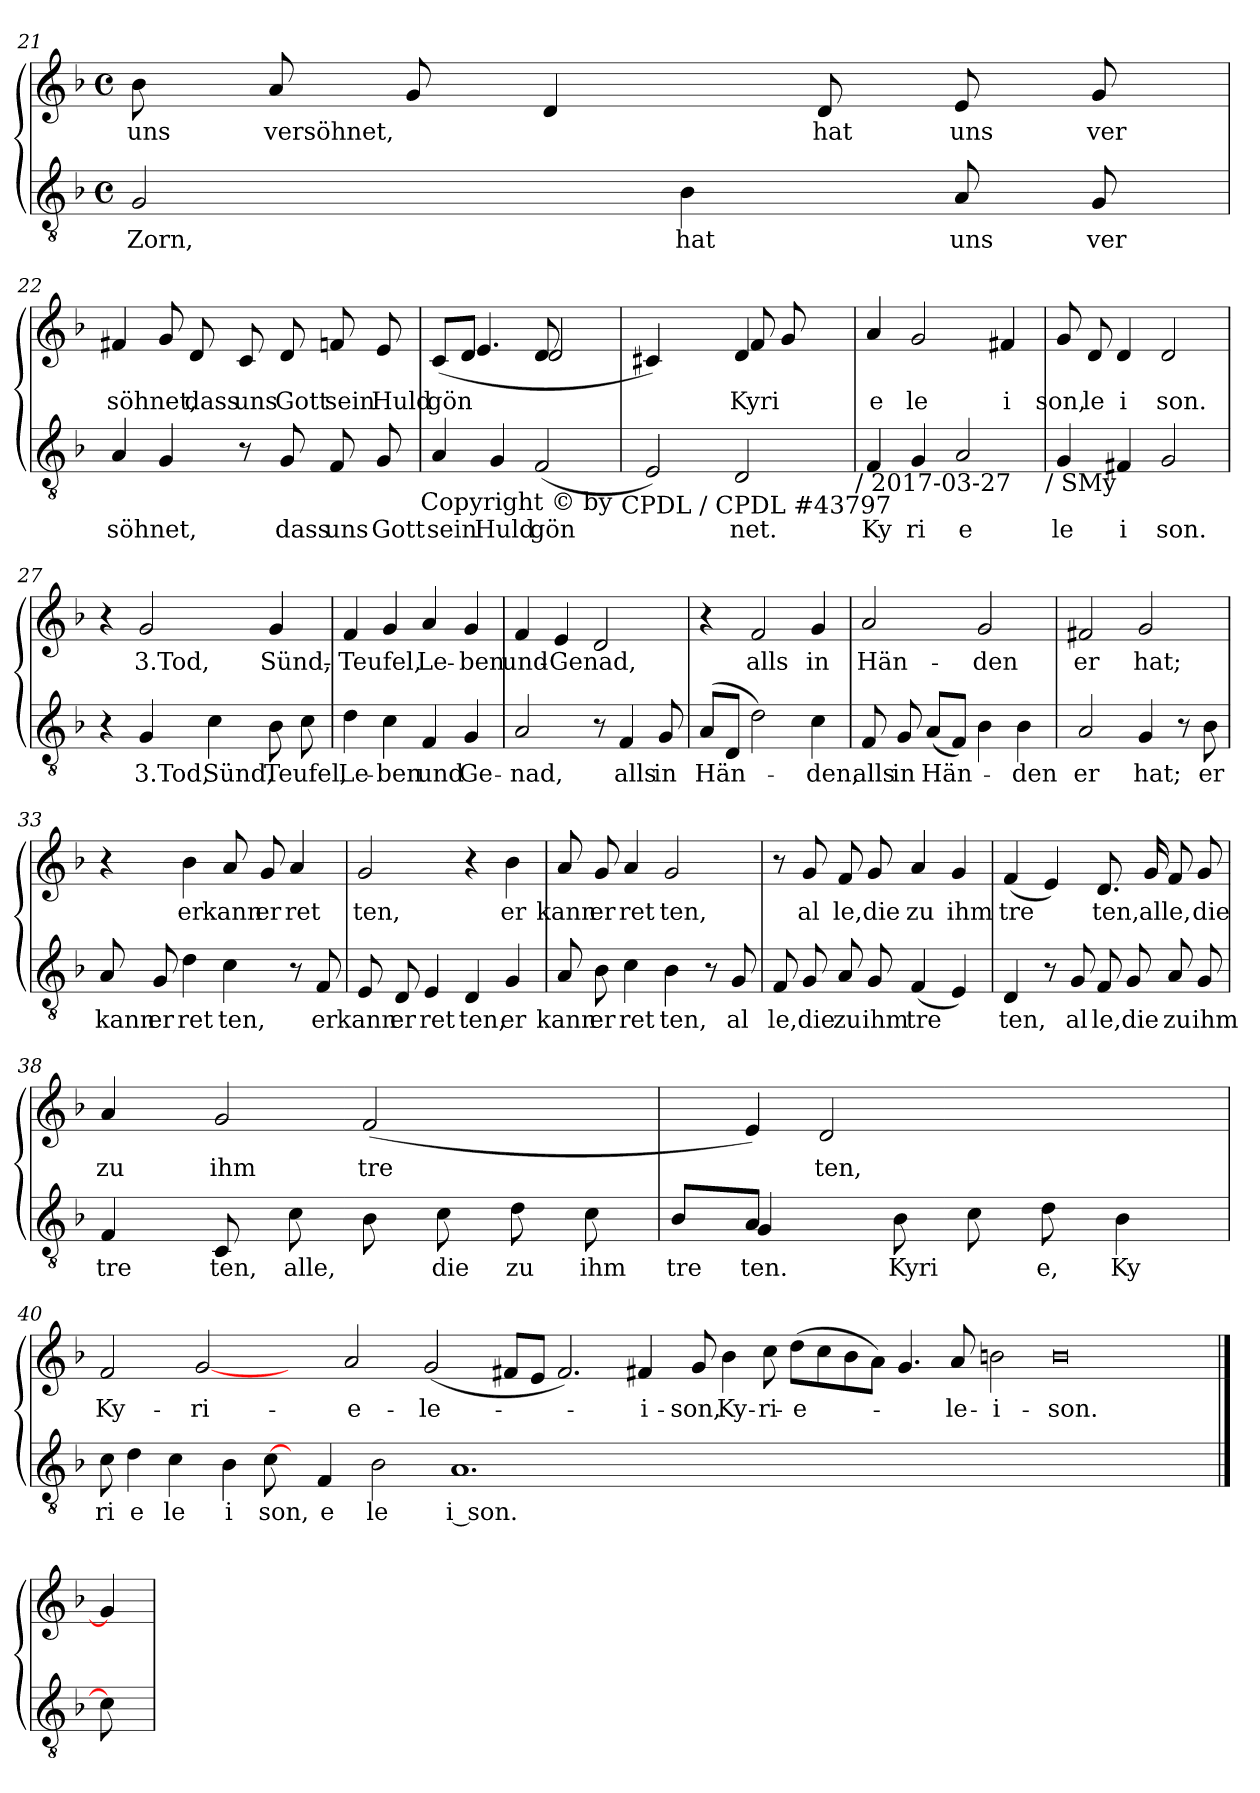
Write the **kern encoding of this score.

**kern	**text	**kern	**text
*part2	*part2	*part1	*part1
*staff2	*staff2	*staff1	*staff1
*clefGv2	*	*clefG2	*
*k[b-]	*	*k[b-]	*
*F:	*	*F:	*
*M4/4	*	*M4/4	*
*met(c)	*	*met(c)	*
=21	=21	=21	=21
!	!LO:LY:b	!	!LO:LY:b
2G/	Zorn,	8b-\	uns
!	!	!	!LO:LY:b
.	.	8a/	versöhnet,
.	.	8g/	.
.	.	4d/	.
!	!LO:LY:b	!	!
4B-\	hat	.	.
!	!	!	!LO:LY:b
.	.	8d/	hat
!	!LO:LY:b	!	!LO:LY:b
8A/	uns	8e/	uns
!	!LO:LY:b	!	!LO:LY:b
8G/	ver	8g/	ver
!!LO:LB:g=z
=22	=22	=22	=22
!	!LO:LY:b	!	!LO:LY:b
4A/	söhnet,	4f#X/	söhnet,
4G/	.	8g/	.
!	!	!	!LO:LY:b
.	.	8d/	dass
!	!	!	!LO:LY:b
8r	.	8c/	uns
!	!LO:LY:b	!	!LO:LY:b
8G/	dass	8d/	Gott
!	!LO:LY:b	!	!LO:LY:b
8F/	uns	8fn/	sein
!	!LO:LY:b	!	!LO:LY:b
8G/	Gott	8e/	Huld
!LO:TX:b:t=Copyright © by	!	!	!
=23	=23	=23	=23
!	!LO:LY:b	!	!LO:LY:b
*	*	*^	*
4A/	sein	(<8c/L	8ryy	gön
.	.	8d/J	4.e/	.
!	!LO:LY:b	!	!	!
4G/	Huld	4ryy	.	.
!	!LO:LY:b	!	!	!
(<2F/	gön	8d/	2d/	.
.	.	4.ryy	.	.
!LO:TX:b:t=CPDL / CPDL #43797	!	!	!	!
=24	=24	=24	=24	=24
2E/)	.	4c#X/)	2ryy	.
.	.	4ryy	.	.
!	!LO:LY:b	!	!	!LO:LY:b
!	!	!	!	!LO:LY:b
2D/	net.	4d/	8f/	Kyri
.	.	.	8g/	.
.	.	4ryy	4ryy	.
!LO:TX:b:t=/ 2017-03-27	!	!	!	!
=25	=25	=25	=25	=25
!	!LO:LY:b	!	!	!LO:LY:b
*	*	*v	*v	*
4F/	Ky	4a/	e
!	!LO:LY:b	!	!LO:LY:b
4G/	ri	2g/	le
!	!LO:LY:b	!	!
2A/	e	.	.
!	!	!	!LO:LY:b
.	.	4f#X/	i
!LO:TX:b:t=/ SMy	!	!	!
=26	=26	=26	=26
!	!LO:LY:b	!	!LO:LY:b
4G/	le	8g/	son,
!	!	!	!LO:LY:b
.	.	8d/	le
!	!LO:LY:b	!	!LO:LY:b
4F#X/	i	4d/	i
!	!LO:LY:b	!	!LO:LY:b
2G/	son.	2d/	son.
!!LO:PB:g=z
=27	=27	=27	=27
4r	.	4r	.
!	!LO:LY:b:rj	!	!LO:LY:b:rj
4G/	3.Tod,	2g/	3.Tod,
!	!LO:LY:b	!	!
4c\	Sünd,	.	.
!	!LO:LY:b	!	!LO:LY:b
8B-\	Teufel,	4g/	Sünd,-
8c\	.	.	.
=28	=28	=28	=28
!	!LO:LY:b	!	!LO:LY:b
4d\	Le-	4f/	-Teufel,
!	!LO:LY:b	!	!
4c\	-ben	4g/	.
!	!LO:LY:b	!	!LO:LY:b
4F/	und	4a/	Le-
!	!LO:LY:b	!	!LO:LY:b
4G/	Ge-	4g/	-ben
=29	=29	=29	=29
!	!LO:LY:b	!	!LO:LY:b
2A/	-nad,	4f/	und-
!	!	!	!LO:LY:b
.	.	4e/	-Genad,
8r	.	2d/	.
!	!LO:LY:b	!	!
4F/	alls	.	.
!	!LO:LY:b	!	!
8G/	in	.	.
=30	=30	=30	=30
!	!LO:LY:b	!	!
(>8A/L	Hän-	4r	.
8D/J	.	.	.
!	!	!	!LO:LY:b
2d\)	.	2f/	alls
!	!LO:LY:b	!	!LO:LY:b
4c\	-den,	4g/	in
=31	=31	=31	=31
!	!LO:LY:b	!	!LO:LY:b
8F/	alls	2a/	Hän-
!	!LO:LY:b	!	!
8G/	in	.	.
!	!LO:LY:b	!	!
(>8A/L	Hän-	.	.
8F/J)	.	.	.
!	!	!	!LO:LY:b
4B-\	.	2g/	-den
!	!LO:LY:b	!	!
4B-\	-den	.	.
!!LO:LB:g=z
=32	=32	=32	=32
!	!LO:LY:b	!	!LO:LY:b
2A/	er	2f#X/	er
!	!LO:LY:b	!	!LO:LY:b
4G/	hat;	2g/	hat;
8r	.	.	.
!	!LO:LY:b	!	!
8B-\	er	.	.
=33	=33	=33	=33
!	!LO:LY:b	!	!
8A/	kann	4r	.
!	!LO:LY:b	!	!
8G/	er	.	.
!	!LO:LY:b	!	!LO:LY:b
4d\	ret	4b-\	er
!	!LO:LY:b	!	!LO:LY:b
4c\	ten,	8a/	kann
!	!	!	!LO:LY:b
.	.	8g/	er
!	!	!	!LO:LY:b
8r	.	4a/	ret
!	!LO:LY:b	!	!
8F/	er	.	.
=34	=34	=34	=34
!	!LO:LY:b	!	!LO:LY:b
8E/	kann	2g/	ten,
!	!LO:LY:b	!	!
8D/	er	.	.
!	!LO:LY:b	!	!
4E/	ret	.	.
!	!LO:LY:b	!	!
4D/	ten,	4r	.
!	!LO:LY:b	!	!LO:LY:b
4G/	er	4b-\	er
=35	=35	=35	=35
!	!LO:LY:b	!	!LO:LY:b
8A/	kann	8a/	kann
!	!LO:LY:b	!	!LO:LY:b
8B-\	er	8g/	er
!	!LO:LY:b	!	!LO:LY:b
4c\	ret	4a/	ret
!	!LO:LY:b	!	!LO:LY:b
4B-\	ten,	2g/	ten,
8r	.	.	.
!	!LO:LY:b	!	!
8G/	al	.	.
!!LO:LB:g=z
=36	=36	=36	=36
!	!LO:LY:b	!	!
8F/	le,	8r	.
!	!LO:LY:b	!	!LO:LY:b
8G/	die	8g/	al
!	!LO:LY:b	!	!LO:LY:b
8A/	zu	8f/	le,
!	!LO:LY:b	!	!LO:LY:b
8G/	ihm	8g/	die
!	!LO:LY:b	!	!LO:LY:b
(<4F/	tre	4a/	zu
!	!	!	!LO:LY:b
4E/)	.	4g/	ihm
=37	=37	=37	=37
!	!LO:LY:b	!	!LO:LY:b
4D/	ten,	(<4f/	tre
8r	.	4e/)	.
!	!LO:LY:b	!	!
8G/	al	.	.
!	!LO:LY:b	!	!LO:LY:b
8F/	le,	8.d/	ten,
!	!LO:LY:b	!	!
8G/	die	.	.
!	!	!	!LO:LY:b
.	.	16g/	alle,
!	!LO:LY:b	!	!
8A/	zu	8f/	.
!	!LO:LY:b	!	!LO:LY:b
8G/	ihm	8g/	die
=38	=38	=38	=38
!	!LO:LY:b	!	!LO:LY:b
*	*	*^	*
4F/	tre	4a/	2ryy	zu
!	!LO:LY:b	!	!	!LO:LY:b
8C/	ten,	2g/	.	ihm
!	!LO:LY:b	!	!	!
8c\	alle,	.	.	.
!	!	!	!	!LO:LY:b
8B-\	.	.	(<2f/	tre
!	!LO:LY:b	!	!	!
8c\	die	.	.	.
!	!LO:LY:b	!	!	!
8d\	zu	4ryy	.	.
!	!LO:LY:b	!	!	!
8c\	ihm	.	.	.
=39	=39	=39	=39	=39
!	!LO:LY:b	!	!	!
*^	*	*	*	*
8B-/L	8ryy	tre	8ryy	4ryy	.
!	!	!LO:LY:b	!	!	!
8A/J	4G/	ten.	4e/)	.	.
!	!	!	!	!	!LO:LY:b
4ryy	.	.	.	2d/	ten,
!	!	!LO:LY:b	!	!	!
.	8B-\	Kyri	4ryy	.	.
8c\	2ryy	.	.	.	.
!	!	!LO:LY:b	!	!	!
8d\	.	e,	4.ryy	.	.
!	!	!LO:LY:b	!	!	!
4B-\	.	Ky	.	4ryy	.
*v	*v	*	*	*	*
!!LO:LB:g=z
=40	=40	=40	=40	=40
!	!LO:LY:b	!	!	!LO:LY:b
*	*	*v	*v	*
8c\	ri	2f/	Ky-
!	!LO:LY:b	!	!
4d\	e	.	.
!	!LO:LY:b	!	!
4c\	le	.	.
!	!	!	!LO:LY:b
.	.	[2g/	-ri-
!	!LO:LY:b	!	!
4B-\	i	.	.
!	!LO:LY:b	!	!
[8c\	son,	.	.
8ryy	.	4ryy	.
!	!LO:LY:b	!	!
4F/	e	.	.
!	!	!	!LO:LY:b
.	.	2a/	-e-
!	!LO:LY:b	!	!
2B-\	le	.	.
!	!	!	!LO:LY:b
.	.	(<2g/	-le-
!	!LO:LY:b	!	!
1.A	i son.	.	.
.	.	8f#X/L	.
.	.	8e/J	.
.	.	2.f#/)	.
!	!	!	!LO:LY:b
.	.	4f#X/	-i-
00ryy	.	.	.
!	!	!	!LO:LY:b
.	.	8g/	-son,
!	!	!	!LO:LY:b
.	.	4b-\	Ky-
!	!	!	!LO:LY:b
.	.	8cc\	-ri-
!	!	!	!LO:LY:b
.	.	(>8dd\L	-e-
.	.	8cc\	.
.	.	8b-\	.
.	.	8a\J)	.
.	.	4.g/	.
!	!	!	!LO:LY:b
.	.	8a/	-le-
!	!	!	!LO:LY:b
.	.	2bn\	-i-
!	!	!	!LO:LY:b
.	.	0b	-son.
8ryy	.	.	.
==41	==41	==41	==41
8c\]	.	4g/]	.
8ryy	.	.	.
=	=	=	=
*-	*-	*-	*-
